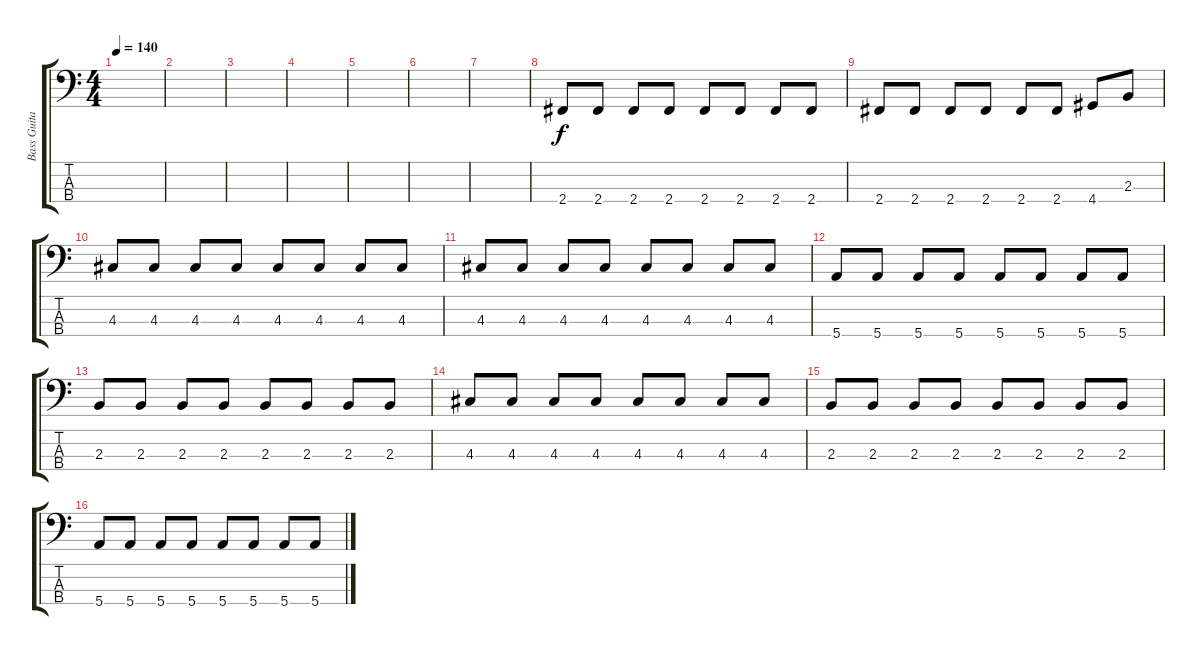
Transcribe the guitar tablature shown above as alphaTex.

\track ("Bass Guitar" "Bass Guita") {instrument electricbassfinger}
\staff {score tabs}
\tuning (G2 D2 A1 E1) {hide}
\ts (4 4)
\tempo 140
\clef f4
\ks c
|
|
|
|
|
|
|
2.4.8 2.4.8 2.4.8 2.4.8 2.4.8 2.4.8 2.4.8 2.4.8 |
2.4.8 2.4.8 2.4.8 2.4.8 2.4.8 2.4.8 4.4.8 2.3.8 |
4.3.8 4.3.8 4.3.8 4.3.8 4.3.8 4.3.8 4.3.8 4.3.8 |
4.3.8 4.3.8 4.3.8 4.3.8 4.3.8 4.3.8 4.3.8 4.3.8 |
5.4.8 5.4.8 5.4.8 5.4.8 5.4.8 5.4.8 5.4.8 5.4.8 |
2.3.8 2.3.8 2.3.8 2.3.8 2.3.8 2.3.8 2.3.8 2.3.8 |
4.3.8 4.3.8 4.3.8 4.3.8 4.3.8 4.3.8 4.3.8 4.3.8 |
2.3.8 2.3.8 2.3.8 2.3.8 2.3.8 2.3.8 2.3.8 2.3.8 |
5.4.8 5.4.8 5.4.8 5.4.8 5.4.8 5.4.8 5.4.8 5.4.8
